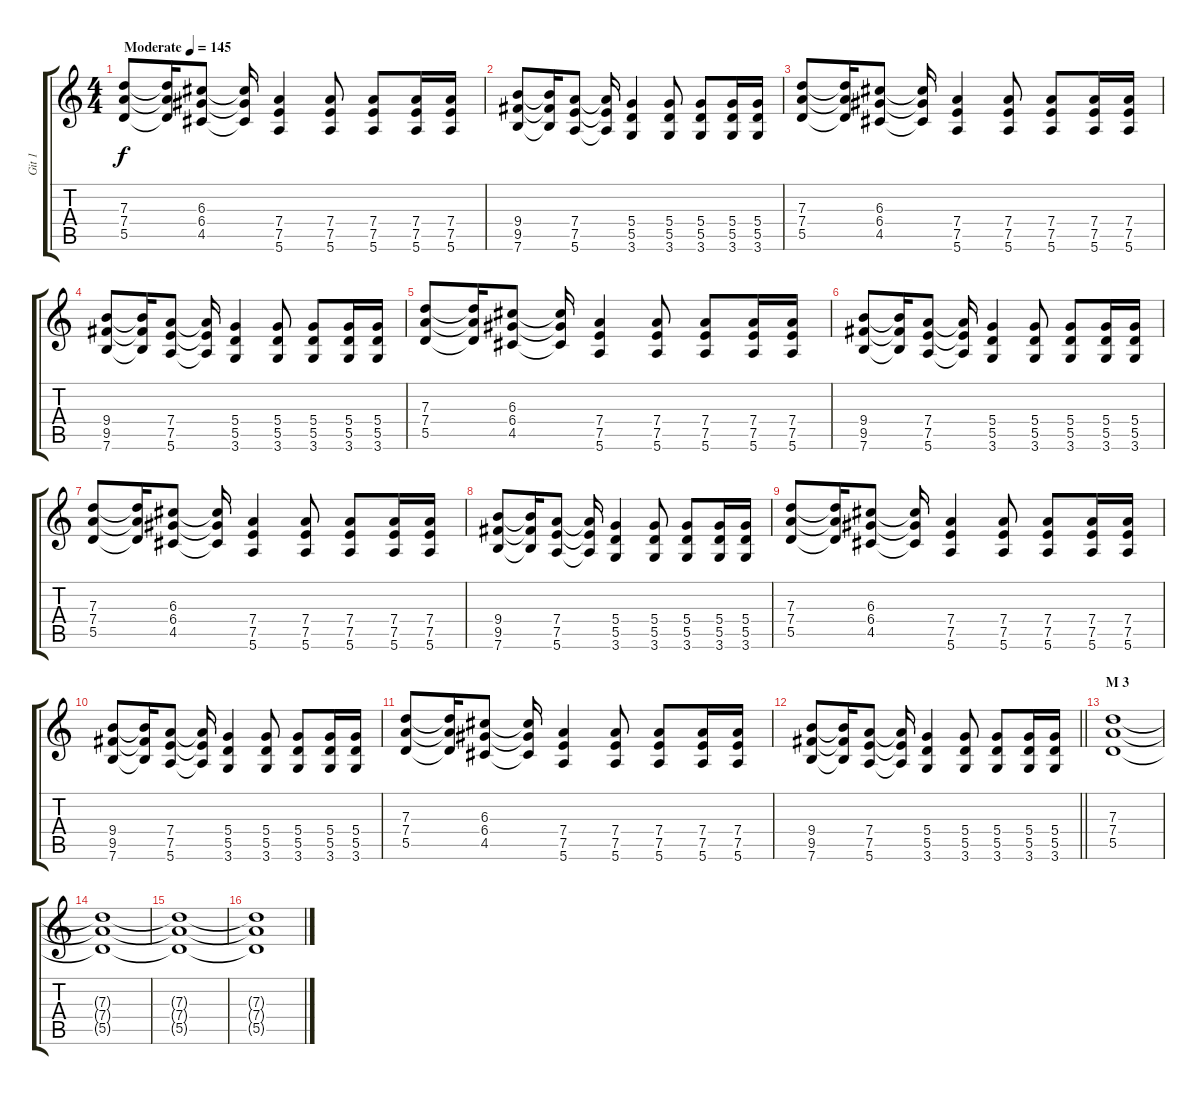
\track ("Git 1" "Git 1") {instrument overdrivenguitar}
\staff {score tabs}
\tuning (E4 B3 G3 D3 A2 E2) {hide}
\ts (4 4)
\tempo (145 "Moderate")
\clef g2
\ks c
(7.3 7.4 5.5).8{dy f instrument overdrivenguitar} (7.3{t} 7.4{t} 5.5{t}).16 (6.3 6.4 4.5).8 (6.3{t} 6.4{t} 4.5{t}).16 (7.4 7.5 5.6).4 (7.4 7.5 5.6).8 (7.4 7.5 5.6).8 (7.4 7.5 5.6).16 (7.4 7.5 5.6).16 |
(9.4 9.5 7.6).8 (9.4{t} 9.5{t} 7.6{t}).16 (7.4 7.5 5.6).8 (7.4{t} 7.5{t} 5.6{t}).16 (5.4 5.5 3.6).4 (5.4 5.5 3.6).8 (5.4 5.5 3.6).8 (5.4 5.5 3.6).16 (5.4 5.5 3.6).16 |
(7.3 7.4 5.5).8 (7.3{t} 7.4{t} 5.5{t}).16 (6.3 6.4 4.5).8 (6.3{t} 6.4{t} 4.5{t}).16 (7.4 7.5 5.6).4 (7.4 7.5 5.6).8 (7.4 7.5 5.6).8 (7.4 7.5 5.6).16 (7.4 7.5 5.6).16 |
(9.4 9.5 7.6).8 (9.4{t} 9.5{t} 7.6{t}).16 (7.4 7.5 5.6).8 (7.4{t} 7.5{t} 5.6{t}).16 (5.4 5.5 3.6).4 (5.4 5.5 3.6).8 (5.4 5.5 3.6).8 (5.4 5.5 3.6).16 (5.4 5.5 3.6).16 |
(7.3 7.4 5.5).8 (7.3{t} 7.4{t} 5.5{t}).16 (6.3 6.4 4.5).8 (6.3{t} 6.4{t} 4.5{t}).16 (7.4 7.5 5.6).4 (7.4 7.5 5.6).8 (7.4 7.5 5.6).8 (7.4 7.5 5.6).16 (7.4 7.5 5.6).16 |
(9.4 9.5 7.6).8 (9.4{t} 9.5{t} 7.6{t}).16 (7.4 7.5 5.6).8 (7.4{t} 7.5{t} 5.6{t}).16 (5.4 5.5 3.6).4 (5.4 5.5 3.6).8 (5.4 5.5 3.6).8 (5.4 5.5 3.6).16 (5.4 5.5 3.6).16 |
(7.3 7.4 5.5).8 (7.3{t} 7.4{t} 5.5{t}).16 (6.3 6.4 4.5).8 (6.3{t} 6.4{t} 4.5{t}).16 (7.4 7.5 5.6).4 (7.4 7.5 5.6).8 (7.4 7.5 5.6).8 (7.4 7.5 5.6).16 (7.4 7.5 5.6).16 |
(9.4 9.5 7.6).8 (9.4{t} 9.5{t} 7.6{t}).16 (7.4 7.5 5.6).8 (7.4{t} 7.5{t} 5.6{t}).16 (5.4 5.5 3.6).4 (5.4 5.5 3.6).8 (5.4 5.5 3.6).8 (5.4 5.5 3.6).16 (5.4 5.5 3.6).16 |
(7.3 7.4 5.5).8 (7.3{t} 7.4{t} 5.5{t}).16 (6.3 6.4 4.5).8 (6.3{t} 6.4{t} 4.5{t}).16 (7.4 7.5 5.6).4 (7.4 7.5 5.6).8 (7.4 7.5 5.6).8 (7.4 7.5 5.6).16 (7.4 7.5 5.6).16 |
(9.4 9.5 7.6).8 (9.4{t} 9.5{t} 7.6{t}).16 (7.4 7.5 5.6).8 (7.4{t} 7.5{t} 5.6{t}).16 (5.4 5.5 3.6).4 (5.4 5.5 3.6).8 (5.4 5.5 3.6).8 (5.4 5.5 3.6).16 (5.4 5.5 3.6).16 |
(7.3 7.4 5.5).8 (7.3{t} 7.4{t} 5.5{t}).16 (6.3 6.4 4.5).8 (6.3{t} 6.4{t} 4.5{t}).16 (7.4 7.5 5.6).4 (7.4 7.5 5.6).8 (7.4 7.5 5.6).8 (7.4 7.5 5.6).16 (7.4 7.5 5.6).16 |
\barLineRight lightlight
(9.4 9.5 7.6).8 (9.4{t} 9.5{t} 7.6{t}).16 (7.4 7.5 5.6).8 (7.4{t} 7.5{t} 5.6{t}).16 (5.4 5.5 3.6).4 (5.4 5.5 3.6).8 (5.4 5.5 3.6).8 (5.4 5.5 3.6).16 (5.4 5.5 3.6).16 |
\section ("" "M 3")
(7.3 7.4 5.5).1 |
(7.3{t} 7.4{t} 5.5{t}).1 |
(7.3{t} 7.4{t} 5.5{t}).1 |
(7.3{t} 7.4{t} 5.5{t}).1
